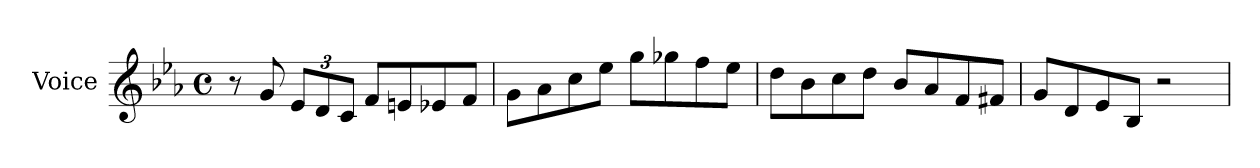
**kern
*part1
*staff1
*I"Voice
*I'Voice
*clefG2
*k[b-e-a-]
*M4/4
*met(c)
=1
8r
8g/
12e-/L
12d/
12c/J
8f/L
8en/
8e-X/
8f/J
=2
8g\L
8a-\
8cc\
8ee-\J
8gg\L
8gg-X\
8ff\
8ee-\J
=3
8dd\L
8b-\
8cc\
8dd\J
8b-/L
8a-/
8f/
8f#X/J
=4
8g/L
8d/
8e-/
8B-/J
2rcc
=
*-
